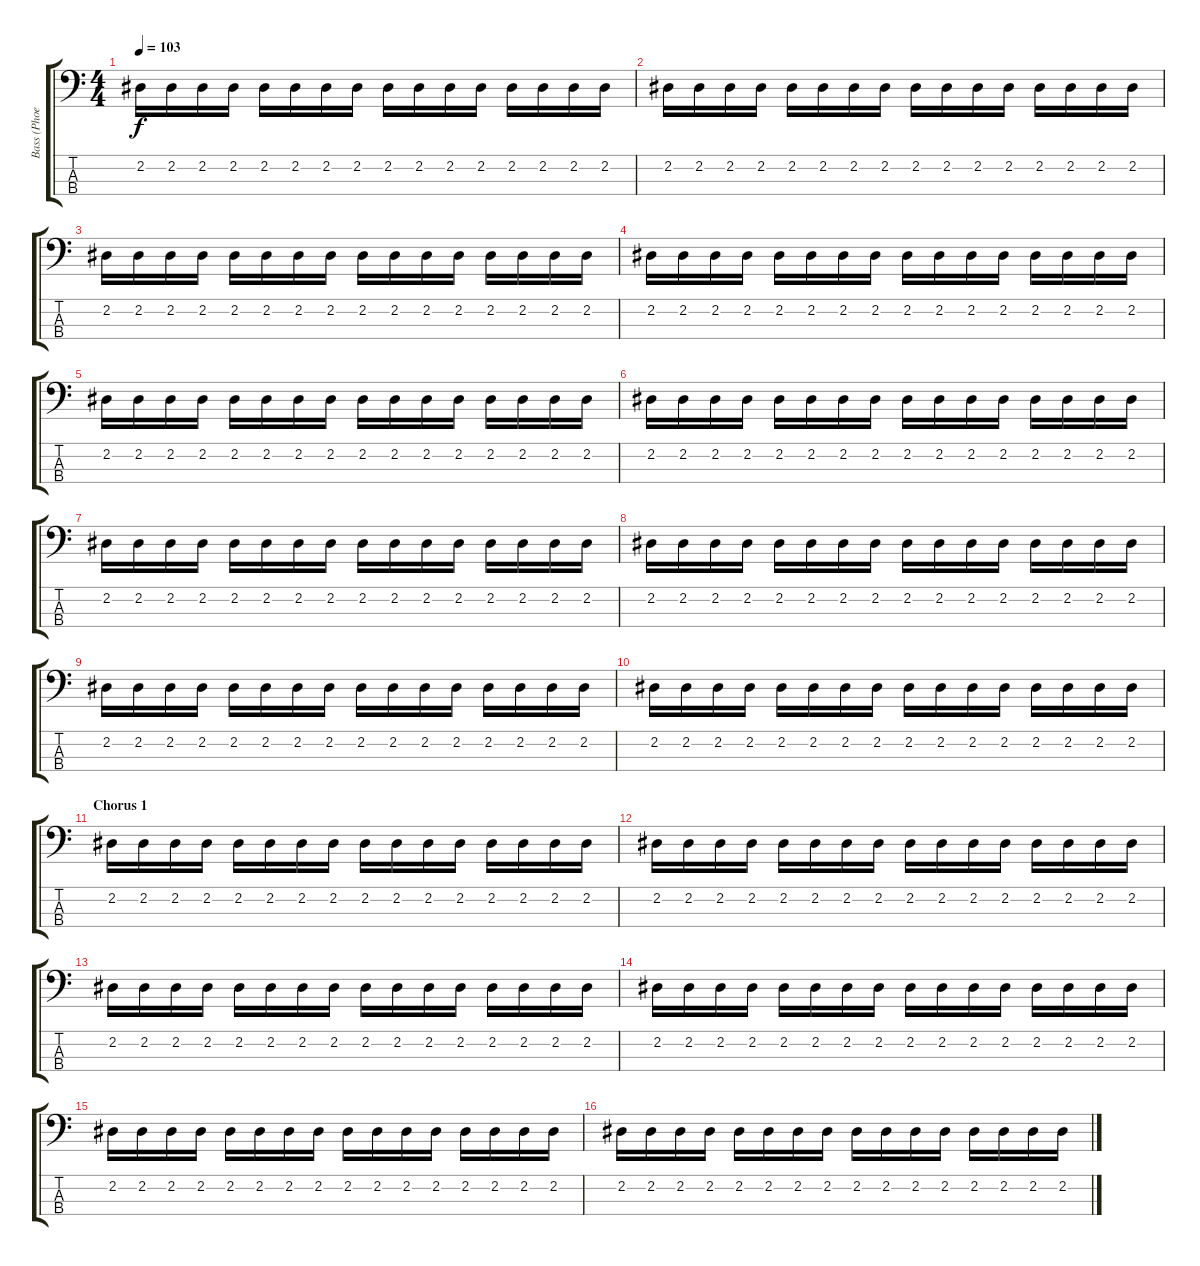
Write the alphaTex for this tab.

\track ("Bass (Phoenix)" "Bass (Phoe") {instrument synthbass2}
\staff {score tabs}
\tuning (Gb2 Db2 Ab1 Db1) {hide}
\ts (4 4)
\tempo 103
\clef f4
\ks c
2.2.16{dy f volume 10 instrument recorder} 2.2.16 2.2.16 2.2.16 2.2.16{volume 10 instrument recorder} 2.2.16 2.2.16 2.2.16 2.2.16{volume 10 instrument recorder} 2.2.16 2.2.16 2.2.16 2.2.16{volume 10 instrument recorder} 2.2.16 2.2.16 2.2.16 |
2.2.16{volume 10 instrument recorder} 2.2.16 2.2.16 2.2.16 2.2.16{volume 10 instrument recorder} 2.2.16 2.2.16 2.2.16 2.2.16{volume 10 instrument recorder} 2.2.16 2.2.16 2.2.16 2.2.16{volume 10 instrument recorder} 2.2.16 2.2.16 2.2.16 |
2.2.16{volume 10 instrument recorder} 2.2.16 2.2.16 2.2.16 2.2.16{volume 10 instrument recorder} 2.2.16 2.2.16 2.2.16 2.2.16{volume 10 instrument recorder} 2.2.16 2.2.16 2.2.16 2.2.16{volume 10 instrument recorder} 2.2.16 2.2.16 2.2.16 |
2.2.16{volume 10 instrument recorder} 2.2.16 2.2.16 2.2.16 2.2.16{volume 10 instrument recorder} 2.2.16 2.2.16 2.2.16 2.2.16{volume 10 instrument recorder} 2.2.16 2.2.16 2.2.16 2.2.16{volume 10 instrument recorder} 2.2.16 2.2.16 2.2.16 |
2.2.16{volume 10 instrument recorder} 2.2.16 2.2.16 2.2.16 2.2.16{volume 10 instrument recorder} 2.2.16 2.2.16 2.2.16 2.2.16{volume 10 instrument recorder} 2.2.16 2.2.16 2.2.16 2.2.16{volume 10 instrument recorder} 2.2.16 2.2.16 2.2.16 |
2.2.16{volume 10 instrument recorder} 2.2.16 2.2.16 2.2.16 2.2.16{volume 10 instrument recorder} 2.2.16 2.2.16 2.2.16 2.2.16{volume 10 instrument recorder} 2.2.16 2.2.16 2.2.16 2.2.16{volume 10 instrument recorder} 2.2.16 2.2.16 2.2.16 |
2.2.16{volume 10 instrument recorder} 2.2.16 2.2.16 2.2.16 2.2.16{volume 10 instrument recorder} 2.2.16 2.2.16 2.2.16 2.2.16{volume 10 instrument recorder} 2.2.16 2.2.16 2.2.16 2.2.16{volume 10 instrument recorder} 2.2.16 2.2.16 2.2.16 |
2.2.16{volume 10 instrument recorder} 2.2.16 2.2.16 2.2.16 2.2.16{volume 10 instrument recorder} 2.2.16 2.2.16 2.2.16 2.2.16{volume 10 instrument recorder} 2.2.16 2.2.16 2.2.16 2.2.16{volume 10 instrument recorder} 2.2.16 2.2.16 2.2.16 |
2.2.16{volume 10 instrument recorder} 2.2.16 2.2.16 2.2.16 2.2.16{volume 10 instrument recorder} 2.2.16 2.2.16 2.2.16 2.2.16{volume 10 instrument recorder} 2.2.16 2.2.16 2.2.16 2.2.16{volume 10 instrument recorder} 2.2.16 2.2.16 2.2.16 |
2.2.16{volume 10 instrument recorder} 2.2.16 2.2.16 2.2.16 2.2.16{volume 10 instrument recorder} 2.2.16 2.2.16 2.2.16 2.2.16{volume 10 instrument recorder} 2.2.16 2.2.16 2.2.16 2.2.16{volume 10 instrument recorder} 2.2.16 2.2.16 2.2.16 |
\section ("" "Chorus 1")
2.2.16{volume 10 instrument recorder} 2.2.16 2.2.16 2.2.16 2.2.16{volume 10 instrument recorder} 2.2.16 2.2.16 2.2.16 2.2.16{volume 10 instrument recorder} 2.2.16 2.2.16 2.2.16 2.2.16{volume 10 instrument recorder} 2.2.16 2.2.16 2.2.16 |
2.2.16{volume 10 instrument recorder} 2.2.16 2.2.16 2.2.16 2.2.16{volume 10 instrument recorder} 2.2.16 2.2.16 2.2.16 2.2.16{volume 10 instrument recorder} 2.2.16 2.2.16 2.2.16 2.2.16{volume 10 instrument recorder} 2.2.16 2.2.16 2.2.16 |
2.2.16{volume 10 instrument recorder} 2.2.16 2.2.16 2.2.16 2.2.16{volume 10 instrument recorder} 2.2.16 2.2.16 2.2.16 2.2.16{volume 10 instrument recorder} 2.2.16 2.2.16 2.2.16 2.2.16{volume 10 instrument recorder} 2.2.16 2.2.16 2.2.16 |
2.2.16{volume 10 instrument recorder} 2.2.16 2.2.16 2.2.16 2.2.16{volume 10 instrument recorder} 2.2.16 2.2.16 2.2.16 2.2.16{volume 10 instrument recorder} 2.2.16 2.2.16 2.2.16 2.2.16{volume 10 instrument recorder} 2.2.16 2.2.16 2.2.16 |
2.2.16{volume 10 instrument recorder} 2.2.16 2.2.16 2.2.16 2.2.16{volume 10 instrument recorder} 2.2.16 2.2.16 2.2.16 2.2.16{volume 10 instrument recorder} 2.2.16 2.2.16 2.2.16 2.2.16{volume 10 instrument recorder} 2.2.16 2.2.16 2.2.16 |
2.2.16{volume 10 instrument recorder} 2.2.16 2.2.16 2.2.16 2.2.16{volume 10 instrument recorder} 2.2.16 2.2.16 2.2.16 2.2.16{volume 10 instrument recorder} 2.2.16 2.2.16 2.2.16 2.2.16{volume 10 instrument recorder} 2.2.16 2.2.16 2.2.16
